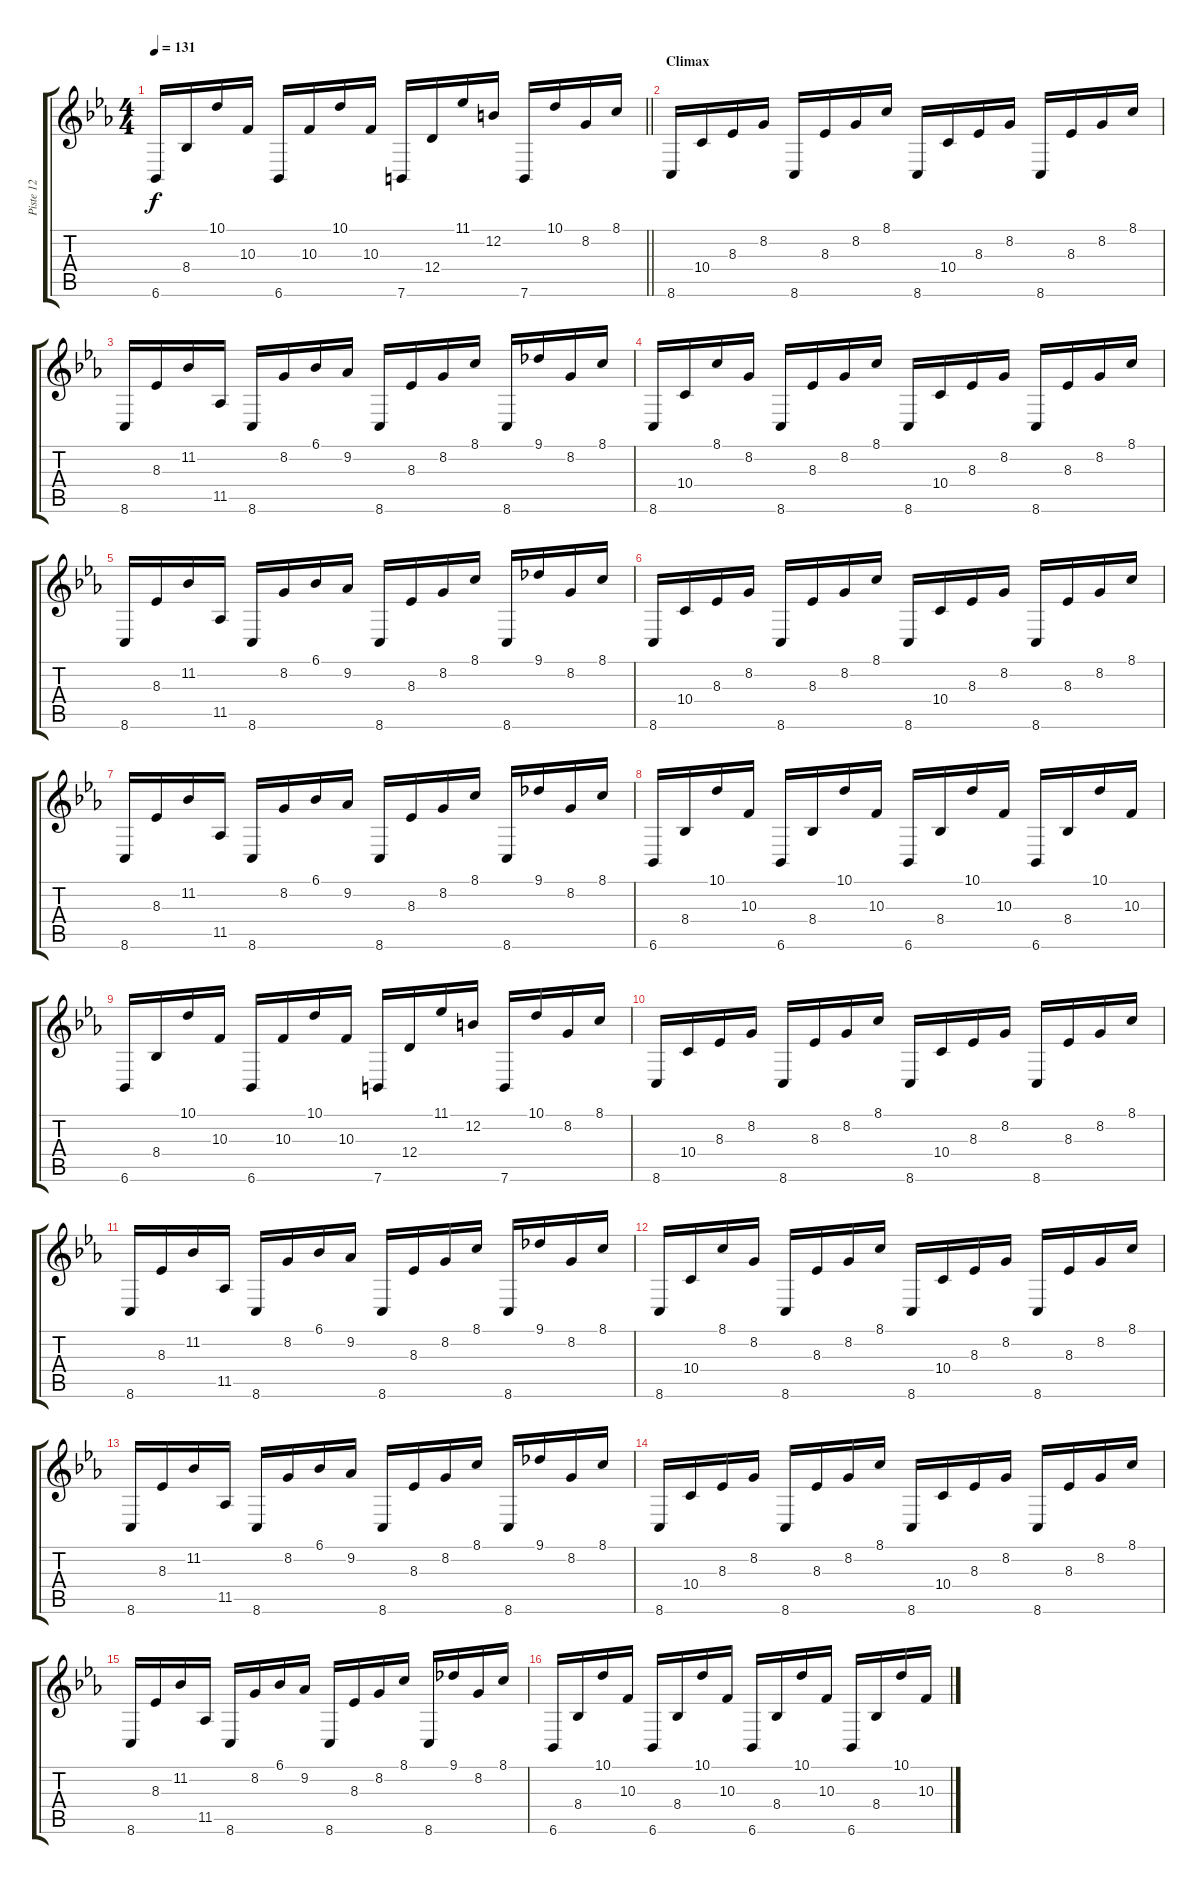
\track ("Piste 12" "Piste 12") {instrument lead2sawtooth}
\staff {score tabs}
\tuning (E4 B3 G3 D3 A2 E2) {hide}
\ts (4 4)
\tempo 131
\clef g2
\barLineRight lightlight
\ks cminor
6.6.16{dy f} 8.4.16 10.1.16 10.3.16 6.6.16 10.3.16 10.1.16 10.3.16 7.6.16 12.4.16 11.1.16 12.2.16 7.6.16 10.1.16 8.2.16 8.1.16 |
\section ("" "Climax")
8.6.16 10.4.16 8.3.16 8.2.16 8.6.16 8.3.16 8.2.16 8.1.16 8.6.16 10.4.16 8.3.16 8.2.16 8.6.16 8.3.16 8.2.16 8.1.16 |
8.6.16 8.3.16 11.2.16 11.5.16 8.6.16 8.2.16 6.1.16 9.2.16 8.6.16 8.3.16 8.2.16 8.1.16 8.6.16 9.1.16 8.2.16 8.1.16 |
8.6.16 10.4.16 8.1.16 8.2.16 8.6.16 8.3.16 8.2.16 8.1.16 8.6.16 10.4.16 8.3.16 8.2.16 8.6.16 8.3.16 8.2.16 8.1.16 |
8.6.16 8.3.16 11.2.16 11.5.16 8.6.16 8.2.16 6.1.16 9.2.16 8.6.16 8.3.16 8.2.16 8.1.16 8.6.16 9.1.16 8.2.16 8.1.16 |
8.6.16 10.4.16 8.3.16 8.2.16 8.6.16 8.3.16 8.2.16 8.1.16 8.6.16 10.4.16 8.3.16 8.2.16 8.6.16 8.3.16 8.2.16 8.1.16 |
8.6.16 8.3.16 11.2.16 11.5.16 8.6.16 8.2.16 6.1.16 9.2.16 8.6.16 8.3.16 8.2.16 8.1.16 8.6.16 9.1.16 8.2.16 8.1.16 |
6.6.16 8.4.16 10.1.16 10.3.16 6.6.16 8.4.16 10.1.16 10.3.16 6.6.16 8.4.16 10.1.16 10.3.16 6.6.16 8.4.16 10.1.16 10.3.16 |
6.6.16 8.4.16 10.1.16 10.3.16 6.6.16 10.3.16 10.1.16 10.3.16 7.6.16 12.4.16 11.1.16 12.2.16 7.6.16 10.1.16 8.2.16 8.1.16 |
8.6.16 10.4.16 8.3.16 8.2.16 8.6.16 8.3.16 8.2.16 8.1.16 8.6.16 10.4.16 8.3.16 8.2.16 8.6.16 8.3.16 8.2.16 8.1.16 |
8.6.16 8.3.16 11.2.16 11.5.16 8.6.16 8.2.16 6.1.16 9.2.16 8.6.16 8.3.16 8.2.16 8.1.16 8.6.16 9.1.16 8.2.16 8.1.16 |
8.6.16 10.4.16 8.1.16 8.2.16 8.6.16 8.3.16 8.2.16 8.1.16 8.6.16 10.4.16 8.3.16 8.2.16 8.6.16 8.3.16 8.2.16 8.1.16 |
8.6.16 8.3.16 11.2.16 11.5.16 8.6.16 8.2.16 6.1.16 9.2.16 8.6.16 8.3.16 8.2.16 8.1.16 8.6.16 9.1.16 8.2.16 8.1.16 |
8.6.16 10.4.16 8.3.16 8.2.16 8.6.16 8.3.16 8.2.16 8.1.16 8.6.16 10.4.16 8.3.16 8.2.16 8.6.16 8.3.16 8.2.16 8.1.16 |
8.6.16 8.3.16 11.2.16 11.5.16 8.6.16 8.2.16 6.1.16 9.2.16 8.6.16 8.3.16 8.2.16 8.1.16 8.6.16 9.1.16 8.2.16 8.1.16 |
6.6.16 8.4.16 10.1.16 10.3.16 6.6.16 8.4.16 10.1.16 10.3.16 6.6.16 8.4.16 10.1.16 10.3.16 6.6.16 8.4.16 10.1.16 10.3.16
